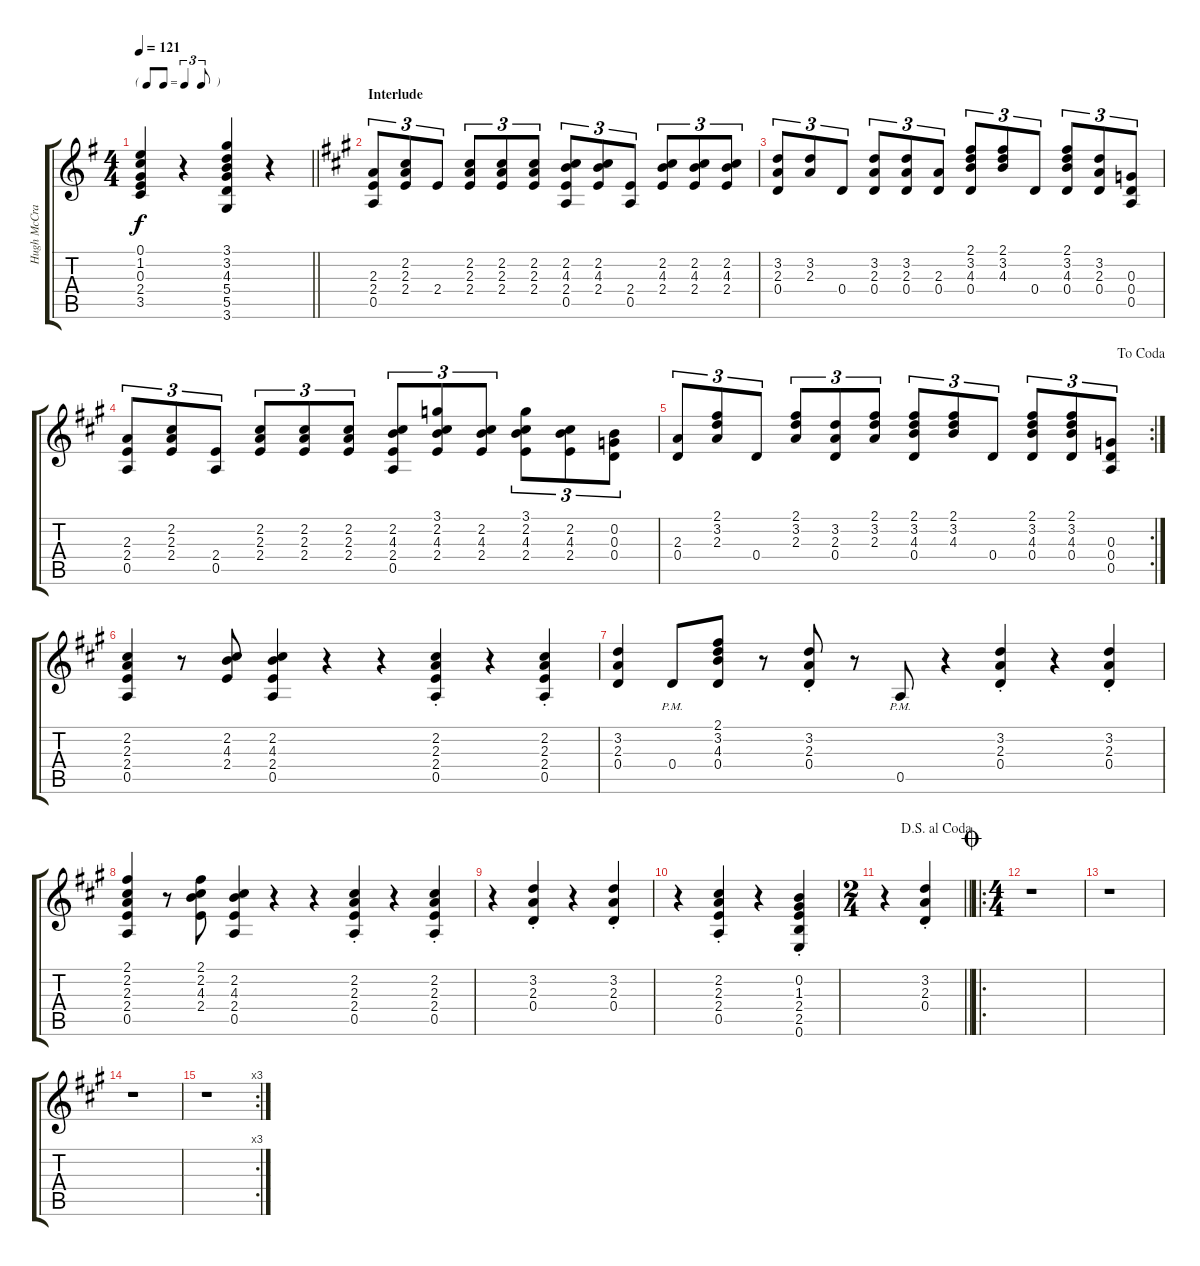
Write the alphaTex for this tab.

\track ("Hugh McCracken - Electric Guitar" "Hugh McCra") {instrument electricguitarclean}
\staff {score tabs}
\tuning (E4 B3 G3 D3 A2 E2) {hide}
\ts (4 4)
\tf triplet8th
\tempo 121
\clef g2
\barLineRight lightlight
\ks g
(0.1 1.2 0.3 2.4 3.5).4{dy f} r.4 (3.1 3.2 4.3 5.4 5.5 3.6).4 r.4 |
\section ("" "Interlude")
\ks a
(2.3 2.4 0.5).8{tu (3 2)} (2.2 2.3 2.4).8{tu (3 2)} 2.4.8{tu (3 2)} (2.2 2.3 2.4).8{tu (3 2)} (2.2 2.3 2.4).8{tu (3 2)} (2.2 2.3 2.4).8{tu (3 2)} (2.2 4.3 2.4 0.5).8{tu (3 2)} (2.2 4.3 2.4).8{tu (3 2)} (2.4 0.5).8{tu (3 2)} (2.2 4.3 2.4).8{tu (3 2)} (2.2 4.3 2.4).8{tu (3 2)} (2.2 4.3 2.4).8{tu (3 2)} |
(3.2 2.3 0.4).8{tu (3 2)} (3.2 2.3).8{tu (3 2)} 0.4.8{tu (3 2)} (3.2 2.3 0.4).8{tu (3 2)} (3.2 2.3 0.4).8{tu (3 2)} (2.3 0.4).8{tu (3 2)} (2.1 3.2 4.3 0.4).8{tu (3 2)} (2.1 3.2 4.3).8{tu (3 2)} 0.4.8{tu (3 2)} (2.1 3.2 4.3 0.4).8{tu (3 2)} (3.2 2.3 0.4).8{tu (3 2)} (0.3 0.4 0.5).8{tu (3 2)} |
(2.3 2.4 0.5).8{tu (3 2)} (2.2 2.3 2.4).8{tu (3 2)} (2.4 0.5).8{tu (3 2)} (2.2 2.3 2.4).8{tu (3 2)} (2.2 2.3 2.4).8{tu (3 2)} (2.2 2.3 2.4).8{tu (3 2)} (2.2 4.3 2.4 0.5).8{tu (3 2)} (3.1 2.2 4.3 2.4).8{tu (3 2)} (2.2 4.3 2.4).8{tu (3 2)} (3.1 2.2 4.3 2.4).8{tu (3 2)} (2.2 4.3 2.4).8{tu (3 2)} (0.2 0.3 0.4).8{tu (3 2)} |
\rc 2
\jump dacoda
(2.3 0.4).8{tu (3 2)} (2.1 3.2 2.3).8{tu (3 2)} 0.4.8{tu (3 2)} (2.1 3.2 2.3).8{tu (3 2)} (3.2 2.3 0.4).8{tu (3 2)} (2.1 3.2 2.3).8{tu (3 2)} (2.1 3.2 4.3 0.4).8{tu (3 2)} (2.1 3.2 4.3).8{tu (3 2)} 0.4.8{tu (3 2)} (2.1 3.2 4.3 0.4).8{tu (3 2)} (2.1 3.2 4.3 0.4).8{tu (3 2)} (0.3 0.4 0.5).8{tu (3 2)} |
(2.2 2.3 2.4 0.5).4 r.8 (2.2 4.3 2.4).8 (2.2 4.3 2.4 0.5).4 r.4 r.4 (2.2{st} 2.3{st} 2.4{st} 0.5{st}).4 r.4 (2.2{st} 2.3{st} 2.4{st} 0.5{st}).4 |
(3.2 2.3 0.4).4 0.4{pm}.8 (2.1 3.2 4.3 0.4).8 r.8 (3.2{st} 2.3{st} 0.4{st}).8 r.8 0.5{pm}.8 r.4 (3.2{st} 2.3{st} 0.4{st}).4 r.4 (3.2{st} 2.3{st} 0.4{st}).4 |
(2.1 2.2 2.3 2.4 0.5).4 r.8 (2.1 2.2 4.3 2.4).8 (2.2 4.3 2.4 0.5).4 r.4 r.4 (2.2{st} 2.3{st} 2.4{st} 0.5{st}).4 r.4 (2.2{st} 2.3{st} 2.4{st} 0.5{st}).4 |
r.4 (3.2{st} 2.3{st} 0.4{st}).4 r.4 (3.2{st} 2.3{st} 0.4{st}).4 |
r.4 (2.2{st} 2.3{st} 2.4{st} 0.5{st}).4 r.4 (0.2{st} 1.3{st} 2.4{st} 2.5{st} 0.6{st}).4 |
\ts (2 4)
\jump dalsegnoalcoda
\barLineRight lightlight
r.4 (3.2{st} 2.3{st} 0.4{st}).4 |
\ro
\ts (4 4)
\jump coda
r.1 |
r.1 |
r.1 |
\rc 3
r.1
